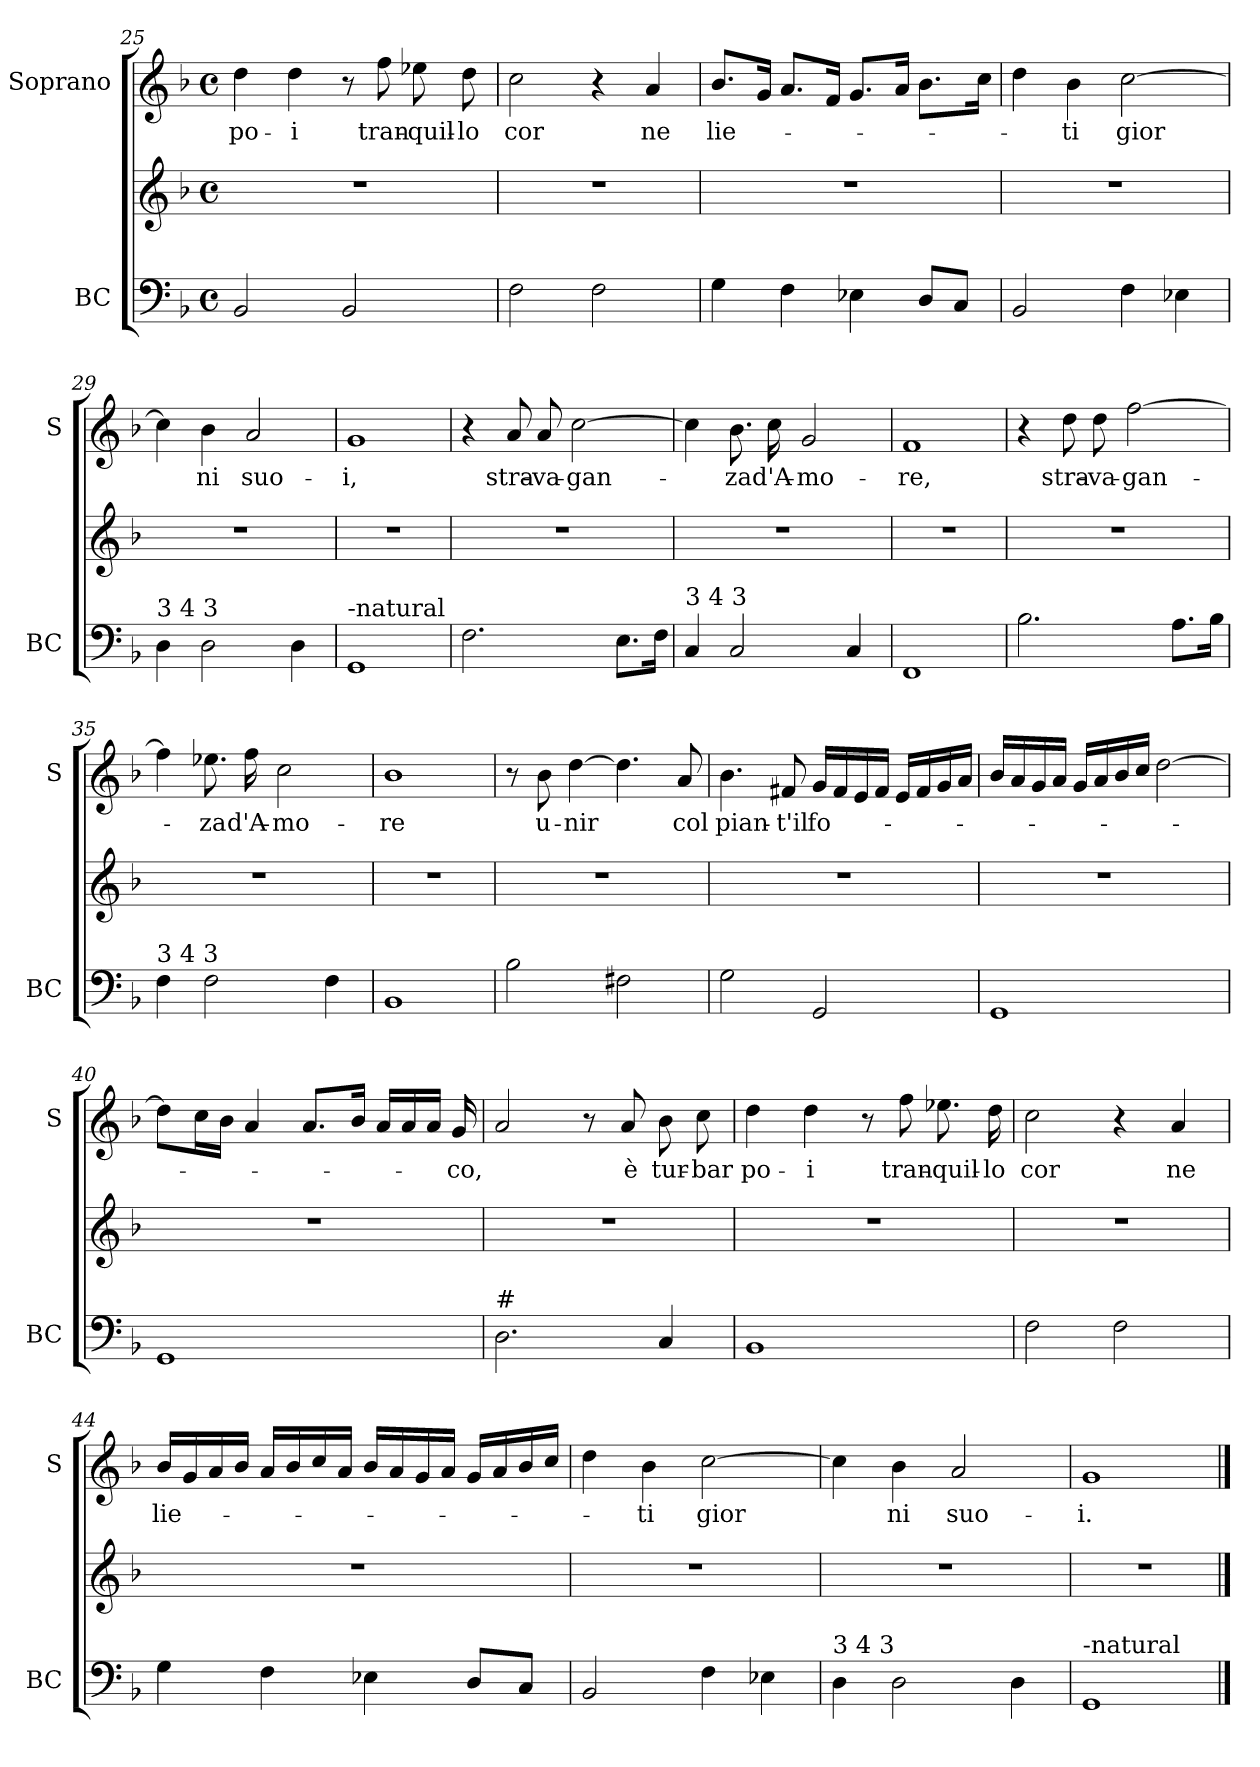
**kern	**kern	**kern	**text
*part2	*part2	*part1	*part1
*staff3	*staff2	*staff1	*staff1
*I"BC	*	*I"Soprano	*
*I'BC	*	*I'S	*
*clefF4	*clefG2	*clefG2	*
*k[b-]	*k[b-]	*k[b-]	*
*F:	*F:	*F:	*
*M4/4	*M4/4	*M4/4	*
*met(c)	*met(c)	*met(c)	*
=25	=25	=25	=25
!	!	!	!LO:LY:b
2BB-/	1r	4dd\	po-
!	!	!	!LO:LY:b
.	.	4dd\	-i
2BB-/	.	8r	.
!	!	!	!LO:LY:b
.	.	8ff\	tran-
!	!	!	!LO:LY:b
.	.	8ee-X\	-quil-
!	!	!	!LO:LY:b
.	.	8dd\	-lo
!!LO:LB:g=z
=26	=26	=26	=26
!	!	!	!LO:LY:b
2F\	1r	2cc\	cor
2F\	.	4r	.
!	!	!	!LO:LY:b
.	.	4a/	ne
=27	=27	=27	=27
!	!	!	!LO:LY:b
4G\	1r	8.b-/L	lie-
.	.	16g/Jk	.
4F\	.	8.a/L	.
.	.	16f/Jk	.
4E-X\	.	8.g/L	.
.	.	16a/Jk	.
8D/L	.	8.b-\L	.
8C/J	.	.	.
.	.	16cc\Jk	.
=28	=28	=28	=28
2BB-/	1r	4dd\	.
!	!	!	!LO:LY:b
.	.	4b-\	-ti
!	!	!	!LO:LY:b
4F\	.	[2cc\	gior
4E-X\	.	.	.
=29	=29	=29	=29
!LO:TX:a:t=3     4           3	!	!	!
4D\	1r	4cc\]	.
!	!	!	!LO:LY:b
2D\	.	4b-\	ni
!	!	!	!LO:LY:b
.	.	2a/	suo-
4D\	.	.	.
=30	=30	=30	=30
!LO:TX:a:t=-natural	!	!	!
!	!	!	!LO:LY:b
1GG	1r	1g	-i,
!!LO:LB:g=z
=31	=31	=31	=31
2.F\	1r	4r	.
!	!	!	!LO:LY:b
.	.	8a/	stra-
!	!	!	!LO:LY:b
.	.	8a/	-va-
!	!	!	!LO:LY:b
.	.	[2cc\	-gan-
8.E\L	.	.	.
16F\Jk	.	.	.
=32	=32	=32	=32
!LO:TX:a:t=3     4               3	!	!	!
4C/	1r	4cc\]	.
!	!	!	!LO:LY:b
2C/	.	8.b-\	-za
!	!	!	!LO:LY:b
.	.	16cc\	d'A-
!	!	!	!LO:LY:b
.	.	2g/	-mo-
4C/	.	.	.
=33	=33	=33	=33
!	!	!	!LO:LY:b
1FF	1r	1f	-re,
=34	=34	=34	=34
2.B-\	1r	4r	.
!	!	!	!LO:LY:b
.	.	8dd\	stra-
!	!	!	!LO:LY:b
.	.	8dd\	-va-
!	!	!	!LO:LY:b
.	.	[2ff\	-gan-
8.A\L	.	.	.
16B-\Jk	.	.	.
=35	=35	=35	=35
!LO:TX:a:t=3     4              3	!	!	!
4F\	1r	4ff\]	.
!	!	!	!LO:LY:b
2F\	.	8.ee-X\	-za
!	!	!	!LO:LY:b
.	.	16ff\	d'A-
!	!	!	!LO:LY:b
.	.	2cc\	-mo-
4F\	.	.	.
!!LO:PB:g=z
=36	=36	=36	=36
!	!	!	!LO:LY:b
1BB-	1r	1b-	-re
=37	=37	=37	=37
2B-\	1r	8r	.
!	!	!	!LO:LY:b
.	.	8b-\	u-
!	!	!	!LO:LY:b
.	.	[4dd\	-nir
2F#X\	.	4.dd\]	.
!	!	!	!LO:LY:b
.	.	8a/	col
=38	=38	=38	=38
!	!	!	!LO:LY:b
2G\	1r	4.b-\	pian-
!	!	!	!LO:LY:b
.	.	8f#X/	-t'il
!	!	!	!LO:LY:b
2GG/	.	16g/LL	fo-
.	.	16f#/	.
.	.	16e/	.
.	.	16f#/JJ	.
.	.	16e/LL	.
.	.	16f#/	.
.	.	16g/	.
.	.	16a/JJ	.
=39	=39	=39	=39
1GG	1r	16b-/LL	.
.	.	16a/	.
.	.	16g/	.
.	.	16a/JJ	.
.	.	16g/LL	.
.	.	16a/	.
.	.	16b-/	.
.	.	16cc/JJ	.
.	.	[2dd\	.
!!LO:LB:g=z
=40	=40	=40	=40
1GG	1r	8dd\L]	.
.	.	16cc\L	.
.	.	16b-\JJ	.
.	.	4a/	.
.	.	8.a/L	.
.	.	16b-/Jk	.
.	.	16a/LL	.
.	.	16a/	.
.	.	16a/JJ	.
!	!	!	!LO:LY:b
.	.	16g/	-co,
=41	=41	=41	=41
!LO:TX:a:t=#	!	!	!
2.D\	1r	2a/	.
.	.	8r	.
!	!	!	!LO:LY:b
.	.	8a/	è
!	!	!	!LO:LY:b
4C/	.	8b-\	tur-
!	!	!	!LO:LY:b
.	.	8cc\	-bar
=42	=42	=42	=42
!	!	!	!LO:LY:b
1BB-	1r	4dd\	po-
!	!	!	!LO:LY:b
.	.	4dd\	-i
.	.	8r	.
!	!	!	!LO:LY:b
.	.	8ff\	tran-
!	!	!	!LO:LY:b
.	.	8.ee-X\	-quil-
!	!	!	!LO:LY:b
.	.	16dd\	-lo
=43	=43	=43	=43
!	!	!	!LO:LY:b
2F\	1r	2cc\	cor
2F\	.	4r	.
!	!	!	!LO:LY:b
.	.	4a/	ne
!!LO:LB:g=z
=44	=44	=44	=44
!	!	!	!LO:LY:b
4G\	1r	16b-/LL	lie-
.	.	16g/	.
.	.	16a/	.
.	.	16b-/JJ	.
4F\	.	16a/LL	.
.	.	16b-/	.
.	.	16cc/	.
.	.	16a/JJ	.
4E-X\	.	16b-/LL	.
.	.	16a/	.
.	.	16g/	.
.	.	16a/JJ	.
8D/L	.	16g/LL	.
.	.	16a/	.
8C/J	.	16b-/	.
.	.	16cc/JJ	.
=45	=45	=45	=45
2BB-/	1r	4dd\	.
!	!	!	!LO:LY:b
.	.	4b-\	-ti
!	!	!	!LO:LY:b
4F\	.	[2cc\	gior
4E-X\	.	.	.
=46	=46	=46	=46
!LO:TX:a:t=3     4            3	!	!	!
4D\	1r	4cc\]	.
!	!	!	!LO:LY:b
2D\	.	4b-\	ni
!	!	!	!LO:LY:b
.	.	2a/	suo-
4D\	.	.	.
=47	=47	=47	=47
!LO:TX:a:t=-natural	!	!	!
!	!	!	!LO:LY:b
1GG	1r	1g	-i.
==	==	==	==
*-	*-	*-	*-
